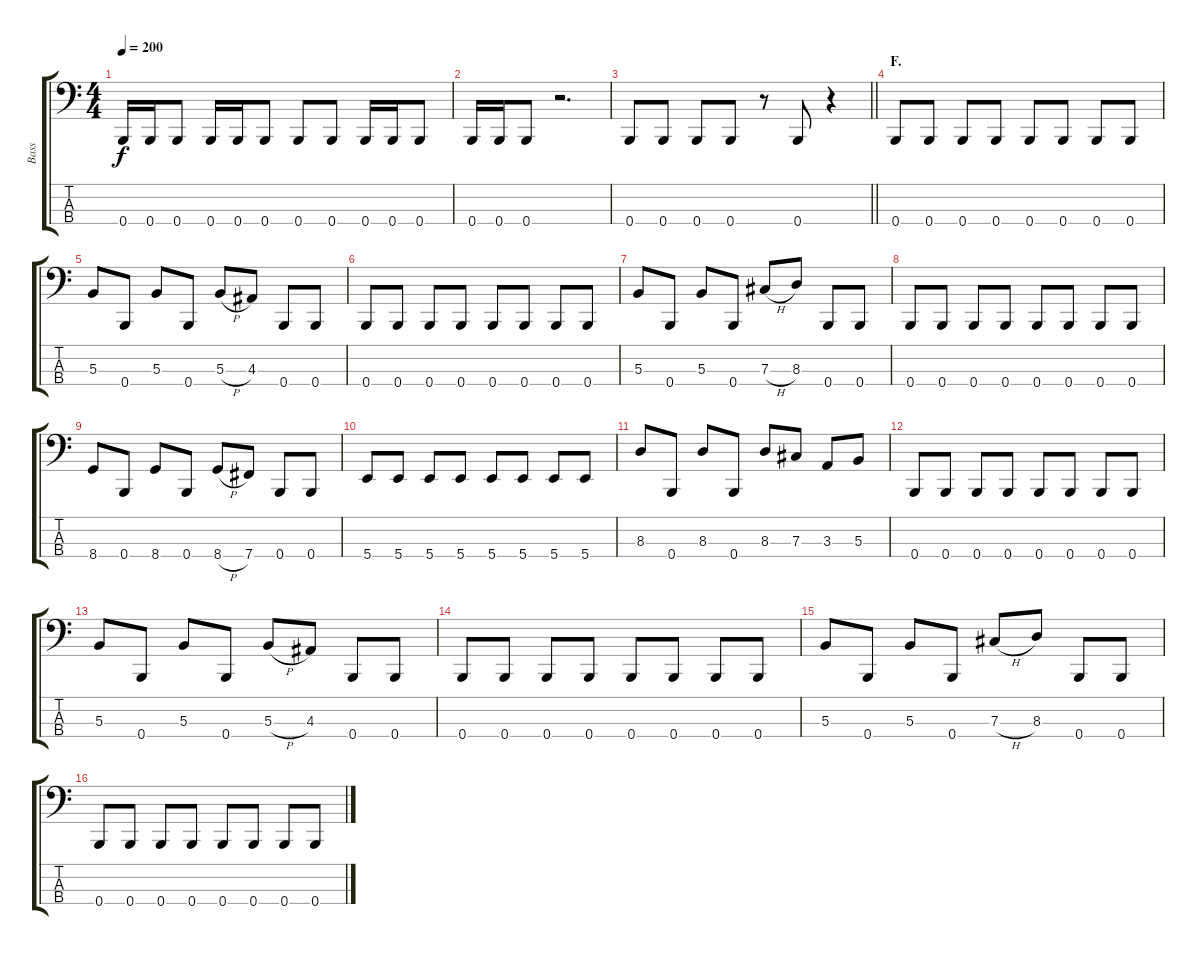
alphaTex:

\track ("Bass" "Bass") {instrument electricbasspick}
\staff {score tabs}
\tuning (E2 B1 Gb1 B0) {hide}
\ts (4 4)
\tempo 200
\clef f4
\ks c
0.4.16{dy f} 0.4.16 0.4.8 0.4.16 0.4.16 0.4.8 0.4.8 0.4.8 0.4.16 0.4.16 0.4.8 |
0.4.16 0.4.16 0.4.8 r.2{d} |
\barLineRight lightlight
0.4.8 0.4.8 0.4.8 0.4.8 r.8 0.4.8 r.4 |
\section ("" "F.")
0.4.8 0.4.8 0.4.8 0.4.8 0.4.8 0.4.8 0.4.8 0.4.8 |
5.3.8 0.4.8 5.3.8 0.4.8 5.3{h}.8 4.3.8 0.4.8 0.4.8 |
0.4.8 0.4.8 0.4.8 0.4.8 0.4.8 0.4.8 0.4.8 0.4.8 |
5.3.8 0.4.8 5.3.8 0.4.8 7.3{h}.8 8.3.8 0.4.8 0.4.8 |
0.4.8 0.4.8 0.4.8 0.4.8 0.4.8 0.4.8 0.4.8 0.4.8 |
8.4.8 0.4.8 8.4.8 0.4.8 8.4{h}.8 7.4.8 0.4.8 0.4.8 |
5.4.8 5.4.8 5.4.8 5.4.8 5.4.8 5.4.8 5.4.8 5.4.8 |
8.3.8 0.4.8 8.3.8 0.4.8 8.3.8 7.3.8 3.3.8 5.3.8 |
0.4.8 0.4.8 0.4.8 0.4.8 0.4.8 0.4.8 0.4.8 0.4.8 |
5.3.8 0.4.8 5.3.8 0.4.8 5.3{h}.8 4.3.8 0.4.8 0.4.8 |
0.4.8 0.4.8 0.4.8 0.4.8 0.4.8 0.4.8 0.4.8 0.4.8 |
5.3.8 0.4.8 5.3.8 0.4.8 7.3{h}.8 8.3.8 0.4.8 0.4.8 |
0.4.8 0.4.8 0.4.8 0.4.8 0.4.8 0.4.8 0.4.8 0.4.8
